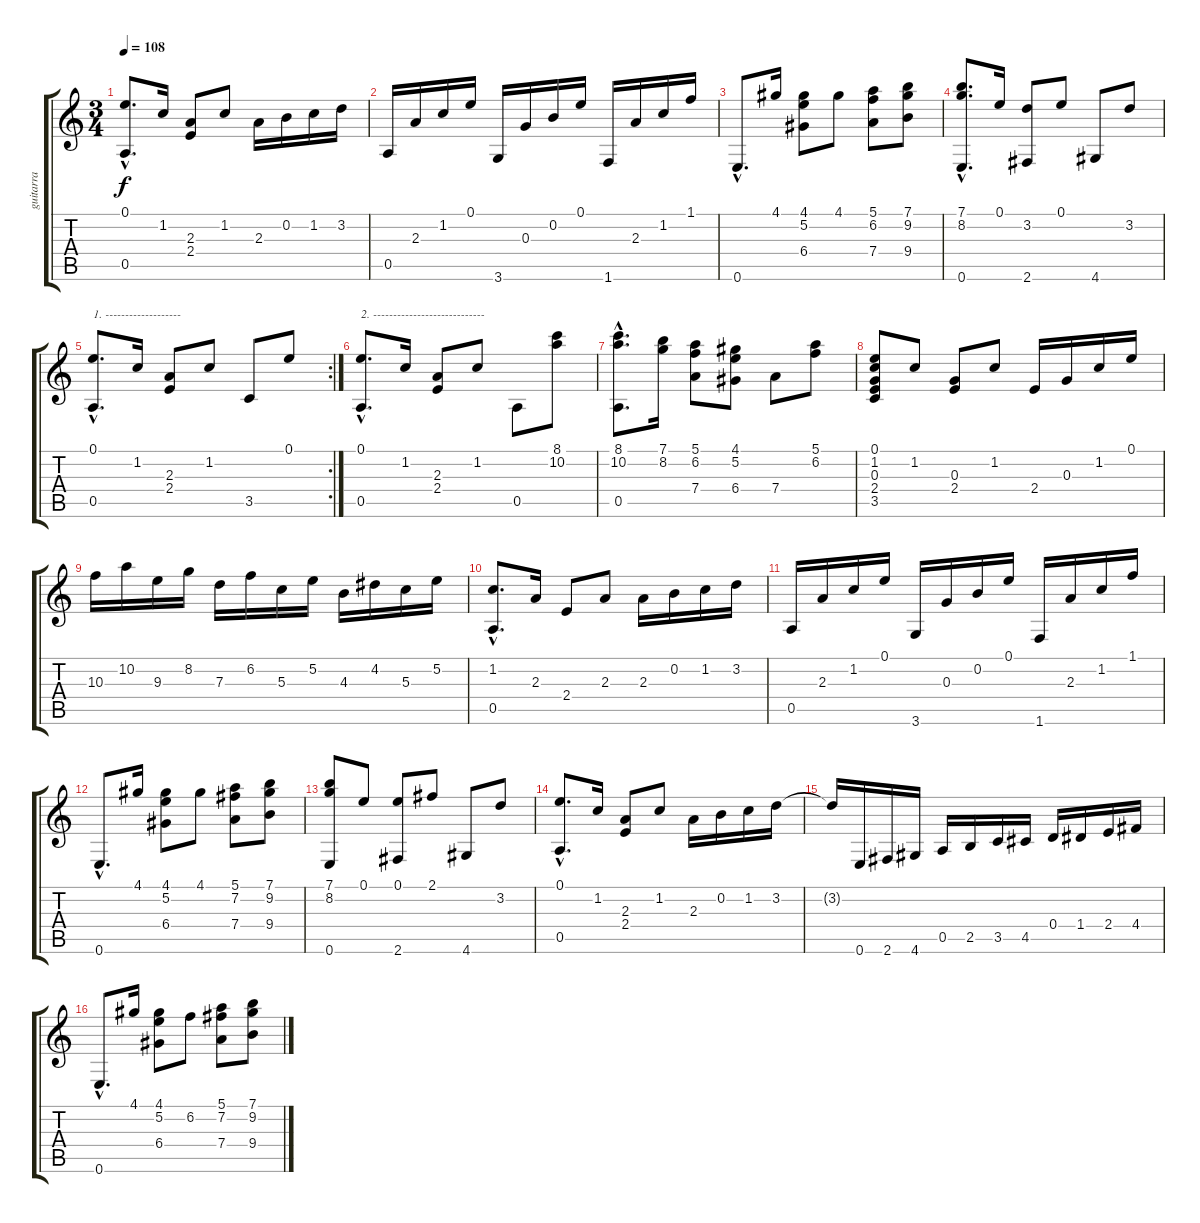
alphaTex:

\track ("guitarra       " "guitarra  ") {instrument acousticguitarnylon}
\staff {score tabs}
\tuning (E4 B3 G3 D3 A2 E2) {hide}
\ts (3 4)
\tempo 108
\clef g2
\ks c
(0.1{hac} 0.5{hac}).8{d dy f} 1.2.16 (2.3 2.4).8 1.2.8 2.3.16 0.2.16 1.2.16 3.2.16 |
0.5.16 2.3.16 1.2.16 0.1.16 3.6.16 0.3.16 0.2.16 0.1.16 1.6.16 2.3.16 1.2.16 1.1.16 |
0.6{hac}.8{d} 4.1.16 (4.1 5.2 6.4).8 4.1.8 (5.1 6.2 7.4).8 (7.1 9.2 9.4).8 |
(7.1{hac} 8.2{hac} 0.6{hac}).8{d} 0.1.16 (3.2 2.6).8 0.1.8 4.6.8 3.2.8 |
\rc 2
(0.1{hac} 0.5{hac}).8{d txt "1. -------------------"} 1.2.16 (2.3 2.4).8 1.2.8 3.5.8 0.1.8 |
(0.1{hac} 0.5{hac}).8{d txt "2. ----------------------------"} 1.2.16 (2.3 2.4).8 1.2.8 0.5.8 (8.1 10.2).8 |
(8.1{hac} 10.2{hac} 0.5{hac}).8{d} (7.1 8.2).16 (5.1 6.2 7.4).8 (4.1 5.2 6.4).8 7.4.8 (5.1 6.2).8 |
(0.1 1.2 0.3 2.4 3.5).8 1.2.8 (0.3 2.4).8 1.2.8 2.4.16 0.3.16 1.2.16 0.1.16 |
10.3.16 10.2.16 9.3.16 8.2.16 7.3.16 6.2.16 5.3.16 5.2.16 4.3.16 4.2.16 5.3.16 5.2.16 |
(1.2{hac} 0.5{hac}).8{d} 2.3.16 2.4.8 2.3.8 2.3.16 0.2.16 1.2.16 3.2.16 |
0.5.16 2.3.16 1.2.16 0.1.16 3.6.16 0.3.16 0.2.16 0.1.16 1.6.16 2.3.16 1.2.16 1.1.16 |
0.6{hac}.8{d} 4.1.16 (4.1 5.2 6.4).8 4.1.8 (5.1 7.2 7.4).8 (7.1 9.2 9.4).8 |
(7.1 8.2 0.6).8 0.1.8 (0.1 2.6).8 2.1.8 4.6.8 3.2.8 |
(0.1{hac} 0.5{hac}).8{d} 1.2.16 (2.3 2.4).8 1.2.8 2.3.16 0.2.16 1.2.16 3.2.16 |
3.2{t}.16 0.6.16 2.6.16 4.6.16 0.5.16 2.5.16 3.5.16 4.5.16 0.4.16 1.4.16 2.4.16 4.4.16 |
0.6{hac}.8{d} 4.1.16 (4.1 5.2 6.4).8 6.2.8 (5.1 7.2 7.4).8 (7.1 9.2 9.4).8
